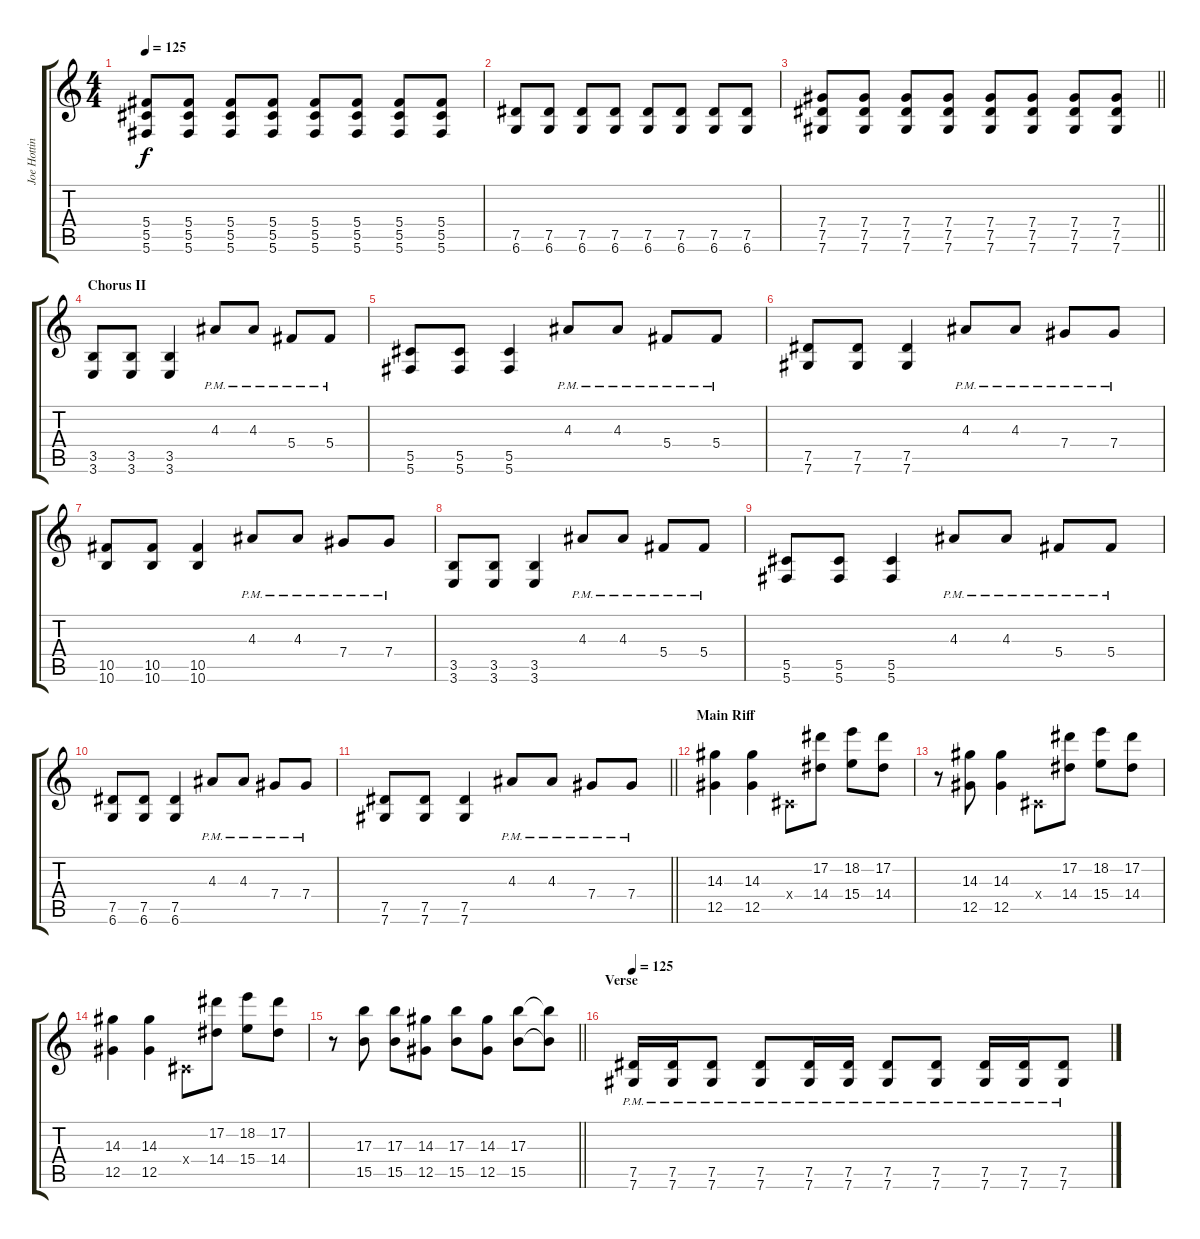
\track ("Joe Hottinger" "Joe Hottin") {instrument distortionguitar}
\staff {score tabs}
\tuning (Eb4 Bb3 Gb3 Db3 Ab2 Db2) {hide}
\ts (4 4)
\tempo 125
\clef g2
\ks c
(5.4 5.5 5.6).8{dy f} (5.4 5.5 5.6).8 (5.4 5.5 5.6).8 (5.4 5.5 5.6).8 (5.4 5.5 5.6).8 (5.4 5.5 5.6).8 (5.4 5.5 5.6).8 (5.4 5.5 5.6).8 |
(7.5 6.6).8 (7.5 6.6).8 (7.5 6.6).8 (7.5 6.6).8 (7.5 6.6).8 (7.5 6.6).8 (7.5 6.6).8 (7.5 6.6).8 |
\barLineRight lightlight
(7.4 7.5 7.6).8 (7.4 7.5 7.6).8 (7.4 7.5 7.6).8 (7.4 7.5 7.6).8 (7.4 7.5 7.6).8 (7.4 7.5 7.6).8 (7.4 7.5 7.6).8 (7.4 7.5 7.6).8 |
\section ("" "Chorus II")
(3.5 3.6).8 (3.5 3.6).8 (3.5 3.6).4 4.3{pm}.8 4.3{pm}.8 5.4{pm}.8 5.4{pm}.8 |
(5.5 5.6).8 (5.5 5.6).8 (5.5 5.6).4 4.3{pm}.8 4.3{pm}.8 5.4{pm}.8 5.4{pm}.8 |
(7.5 7.6).8 (7.5 7.6).8 (7.5 7.6).4 4.3{pm}.8 4.3{pm}.8 7.4{pm}.8 7.4{pm}.8 |
(10.5 10.6).8 (10.5 10.6).8 (10.5 10.6).4 4.3{pm}.8 4.3{pm}.8 7.4{pm}.8 7.4{pm}.8 |
(3.5 3.6).8 (3.5 3.6).8 (3.5 3.6).4 4.3{pm}.8 4.3{pm}.8 5.4{pm}.8 5.4{pm}.8 |
(5.5 5.6).8 (5.5 5.6).8 (5.5 5.6).4 4.3{pm}.8 4.3{pm}.8 5.4{pm}.8 5.4{pm}.8 |
(7.5 6.6).8 (7.5 6.6).8 (7.5 6.6).4 4.3{pm}.8 4.3{pm}.8 7.4{pm}.8 7.4{pm}.8 |
\barLineRight lightlight
(7.5 7.6).8 (7.5 7.6).8 (7.5 7.6).4 4.3{pm}.8 4.3{pm}.8 7.4{pm}.8 7.4{pm}.8 |
\section ("" "Main Riff")
(14.3 12.5).4 (14.3 12.5).4 0.4{x}.8 (17.2 14.4).8 (18.2 15.4).8 (17.2 14.4).8 |
r.8 (14.3 12.5).8 (14.3 12.5).4 0.4{x}.8 (17.2 14.4).8 (18.2 15.4).8 (17.2 14.4).8 |
(14.3 12.5).4 (14.3 12.5).4 0.4{x}.8 (17.2 14.4).8 (18.2 15.4).8 (17.2 14.4).8 |
\barLineRight lightlight
r.8 (17.3 15.5).8 (17.3 15.5).8 (14.3 12.5).8 (17.3 15.5).8 (14.3 12.5).8 (17.3 15.5).8 (17.3{t} 15.5{t}).8 |
\section ("" "Verse")
\tempo 125
(7.5{pm} 7.6{pm}).16 (7.5{pm} 7.6{pm}).16 (7.5{pm} 7.6{pm}).8 (7.5{pm} 7.6{pm}).8 (7.5{pm} 7.6{pm}).16 (7.5{pm} 7.6{pm}).16 (7.5{pm} 7.6{pm}).8 (7.5{pm} 7.6{pm}).8 (7.5{pm} 7.6{pm}).16 (7.5{pm} 7.6{pm}).16 (7.5{pm} 7.6{pm}).8
